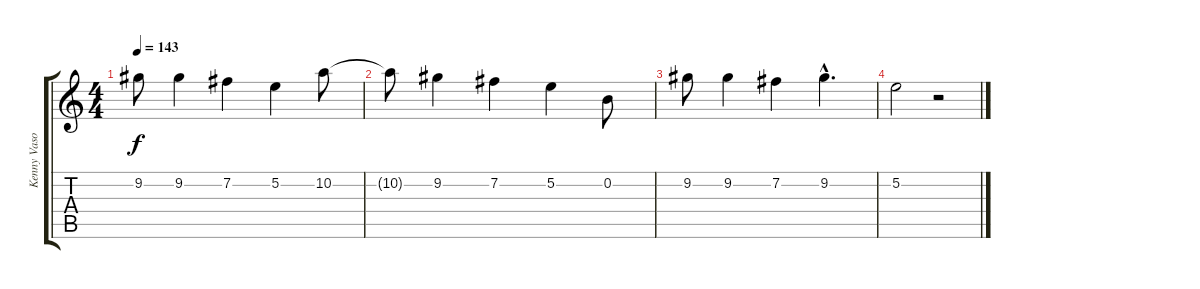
\track ("Kenny Vasoli - Vocal 2" "Kenny Vaso") {instrument lead2sawtooth}
\staff {score tabs}
\tuning (E5 B4 G4 D4 A3 E3) {hide}
\ts (4 4)
\tempo 143
\clef g2
\ks c
9.2.8{dy f} 9.2.4 7.2.4 5.2.4 10.2.8 |
10.2{t}.8 9.2.4 7.2.4 5.2.4 0.2.8 |
9.2.8 9.2.4 7.2.4 9.2{hac}.4{d} |
5.2.2 r.2
